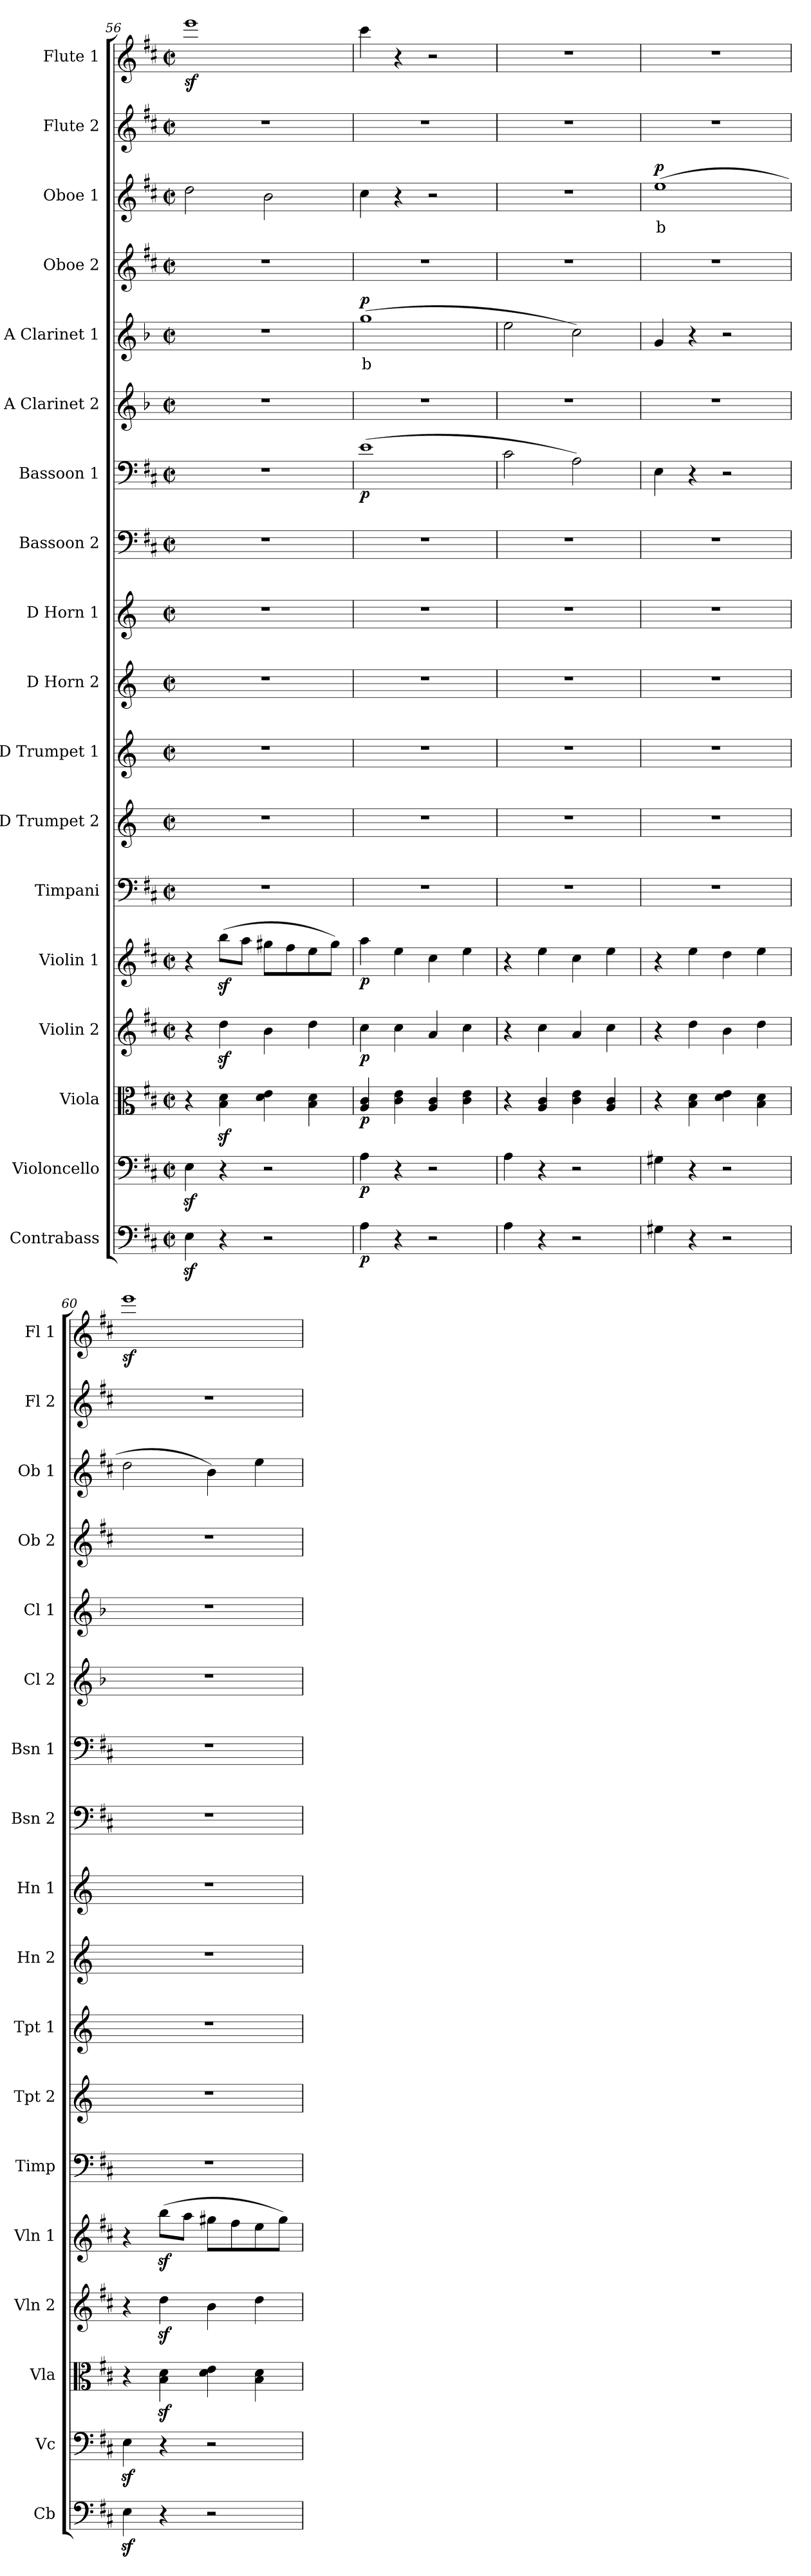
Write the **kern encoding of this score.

**kern	**dynam	**kern	**dynam	**kern	**dynam	**kern	**dynam	**kern	**dynam	**kern	**kern	**kern	**kern	**kern	**kern	**kern	**dynam	**kern	**kern	**text	**dynam	**kern	**kern	**text	**dynam	**kern	**kern
*part18	*part18	*part17	*part17	*part16	*part16	*part15	*part15	*part14	*part14	*part13	*part12	*part11	*part10	*part9	*part8	*part7	*part7	*part6	*part5	*part5	*part5	*part4	*part3	*part3	*part3	*part2	*part1
*staff18	*staff18	*staff17	*staff17	*staff16	*staff16	*staff15	*staff15	*staff14	*staff14	*staff13	*staff12	*staff11	*staff10	*staff9	*staff8	*staff7	*staff7	*staff6	*staff5	*staff5	*staff5	*staff4	*staff3	*staff3	*staff3	*staff2	*staff1
*I"Contrabass	*	*I"Violoncello	*	*I"Viola	*	*I"Violin 2	*	*I"Violin 1	*	*I"Timpani	*I"D Trumpet 2	*I"D Trumpet 1	*I"D Horn 2	*I"D Horn 1	*I"Bassoon 2	*I"Bassoon 1	*	*I"A Clarinet 2	*I"A Clarinet 1	*	*	*I"Oboe 2	*I"Oboe 1	*	*	*I"Flute 2	*I"Flute 1
*I'Cb	*	*I'Vc	*	*I'Vla	*	*I'Vln 2	*	*I'Vln 1	*	*I'Timp	*I'Tpt 2	*I'Tpt 1	*I'Hn 2	*I'Hn 1	*I'Bsn 2	*I'Bsn 1	*	*I'Cl 2	*I'Cl 1	*	*	*I'Ob 2	*I'Ob 1	*	*	*I'Fl 2	*I'Fl 1
!!LO:PB:g=z
*clefF4	*	*clefF4	*	*clefC3	*	*clefG2	*	*clefG2	*	*clefF4	*clefG2	*clefG2	*clefG2	*clefG2	*clefF4	*clefF4	*	*clefG2	*clefG2	*	*	*clefG2	*clefG2	*	*	*clefG2	*clefG2
*ITrd7c12	*	*	*	*	*	*	*	*	*	*	*ITrd-1c-2	*ITrd-1c-2	*ITrd6c10	*ITrd6c10	*	*	*	*ITrd2c3	*ITrd2c3	*	*	*	*	*	*	*	*
*k[f#c#]	*	*k[f#c#]	*	*k[f#c#]	*	*k[f#c#]	*	*k[f#c#]	*	*k[f#c#]	*k[f#c#]	*k[f#c#]	*k[f#c#]	*k[f#c#]	*k[f#c#]	*k[f#c#]	*	*k[f#c#]	*k[f#c#]	*	*	*k[f#c#]	*k[f#c#]	*	*	*k[f#c#]	*k[f#c#]
*M2/2	*	*M2/2	*	*M2/2	*	*M2/2	*	*M2/2	*	*M2/2	*M2/2	*M2/2	*M2/2	*M2/2	*M2/2	*M2/2	*	*M2/2	*M2/2	*	*	*M2/2	*M2/2	*	*	*M2/2	*M2/2
*met(c|)	*	*met(c|)	*	*met(c|)	*	*met(c|)	*	*met(c|)	*	*met(c|)	*met(c|)	*met(c|)	*met(c|)	*met(c|)	*met(c|)	*met(c|)	*	*met(c|)	*met(c|)	*	*	*met(c|)	*met(c|)	*	*	*met(c|)	*met(c|)
=56	=56	=56	=56	=56	=56	=56	=56	=56	=56	=56	=56	=56	=56	=56	=56	=56	=56	=56	=56	=56	=56	=56	=56	=56	=56	=56	=56
4EEz<\	.	4Ez<\	.	4r	.	4r	.	4r	.	1r	1r	1r	1r	1r	1r	1r	.	1r	1r	.	.	1r	2dd\	.	.	1r	1eeez<
4r	.	4r	.	4B\z< 4d\z<	.	4ddz<\	.	(8bbz<\L	.	.	.	.	.	.	.	.	.	.	.	.	.	.	.	.	.	.	.
.	.	.	.	.	.	.	.	8aa\J	.	.	.	.	.	.	.	.	.	.	.	.	.	.	.	.	.	.	.
2r	.	2r	.	4d\ 4e\	.	4b\	.	8gg#X\L	.	.	.	.	.	.	.	.	.	.	.	.	.	.	2b\	.	.	.	.
.	.	.	.	.	.	.	.	8ff#\	.	.	.	.	.	.	.	.	.	.	.	.	.	.	.	.	.	.	.
.	.	.	.	4B\ 4d\	.	4dd\	.	8ee\	.	.	.	.	.	.	.	.	.	.	.	.	.	.	.	.	.	.	.
.	.	.	.	.	.	.	.	8gg#\J)	.	.	.	.	.	.	.	.	.	.	.	.	.	.	.	.	.	.	.
=57	=57	=57	=57	=57	=57	=57	=57	=57	=57	=57	=57	=57	=57	=57	=57	=57	=57	=57	=57	=57	=57	=57	=57	=57	=57	=57	=57
!	!LO:DY:b	!	!LO:DY:b	!	!LO:DY:b	!	!LO:DY:b	!	!LO:DY:b	!	!	!	!	!	!	!	!LO:DY:b	!	!	!LO:LY:b:color=#FF0000	!LO:DY:b	!	!	!	!	!	!
4AA\	p	4A\	p	4A/ 4c#/	p	4cc#\	p	4aa\	p	1r	1r	1r	1r	1r	1r	(1e	p	1r	(1ee	b	p	1r	4cc#\	.	.	1r	4ccc#\
4r	.	4r	.	4c#\ 4e\	.	4cc#\	.	4ee\	.	.	.	.	.	.	.	.	.	.	.	.	.	.	4r	.	.	.	4r
2r	.	2r	.	4A/ 4c#/	.	4a/	.	4cc#\	.	.	.	.	.	.	.	.	.	.	.	.	.	.	2r	.	.	.	2r
.	.	.	.	4c#\ 4e\	.	4cc#\	.	4ee\	.	.	.	.	.	.	.	.	.	.	.	.	.	.	.	.	.	.	.
=58	=58	=58	=58	=58	=58	=58	=58	=58	=58	=58	=58	=58	=58	=58	=58	=58	=58	=58	=58	=58	=58	=58	=58	=58	=58	=58	=58
4AA\	.	4A\	.	4r	.	4r	.	4r	.	1r	1r	1r	1r	1r	1r	2c#\	.	1r	2cc#\	.	.	1r	1r	.	.	1r	1r
4r	.	4r	.	4A/ 4c#/	.	4cc#\	.	4ee\	.	.	.	.	.	.	.	.	.	.	.	.	.	.	.	.	.	.	.
2r	.	2r	.	4c#\ 4e\	.	4a/	.	4cc#\	.	.	.	.	.	.	.	2A\)	.	.	2a\)	.	.	.	.	.	.	.	.
.	.	.	.	4A/ 4c#/	.	4cc#\	.	4ee\	.	.	.	.	.	.	.	.	.	.	.	.	.	.	.	.	.	.	.
=59	=59	=59	=59	=59	=59	=59	=59	=59	=59	=59	=59	=59	=59	=59	=59	=59	=59	=59	=59	=59	=59	=59	=59	=59	=59	=59	=59
!	!	!	!	!	!	!	!	!	!	!	!	!	!	!	!	!	!	!	!	!	!	!	!	!LO:LY:b:color=#FF0000	!LO:DY:b	!	!
4GG#X\	.	4G#X\	.	4r	.	4r	.	4r	.	1r	1r	1r	1r	1r	1r	4E\	.	1r	4e/	.	.	1r	(1ee	b	p	1r	1r
4r	.	4r	.	4B\ 4d\	.	4dd\	.	4ee\	.	.	.	.	.	.	.	4r	.	.	4r	.	.	.	.	.	.	.	.
2r	.	2r	.	4d\ 4e\	.	4b\	.	4dd\	.	.	.	.	.	.	.	2r	.	.	2r	.	.	.	.	.	.	.	.
.	.	.	.	4B\ 4d\	.	4dd\	.	4ee\	.	.	.	.	.	.	.	.	.	.	.	.	.	.	.	.	.	.	.
=60	=60	=60	=60	=60	=60	=60	=60	=60	=60	=60	=60	=60	=60	=60	=60	=60	=60	=60	=60	=60	=60	=60	=60	=60	=60	=60	=60
4EEz<\	.	4Ez<\	.	4r	.	4r	.	4r	.	1r	1r	1r	1r	1r	1r	1r	.	1r	1r	.	.	1r	2dd\	.	.	1r	1eeez<
4r	.	4r	.	4B\z< 4d\z<	.	4ddz<\	.	(8bbz<\L	.	.	.	.	.	.	.	.	.	.	.	.	.	.	.	.	.	.	.
.	.	.	.	.	.	.	.	8aa\J	.	.	.	.	.	.	.	.	.	.	.	.	.	.	.	.	.	.	.
2r	.	2r	.	4d\ 4e\	.	4b\	.	8gg#X\L	.	.	.	.	.	.	.	.	.	.	.	.	.	.	4b\)	.	.	.	.
.	.	.	.	.	.	.	.	8ff#\	.	.	.	.	.	.	.	.	.	.	.	.	.	.	.	.	.	.	.
.	.	.	.	4B\ 4d\	.	4dd\	.	8ee\	.	.	.	.	.	.	.	.	.	.	.	.	.	.	4ee\	.	.	.	.
.	.	.	.	.	.	.	.	8gg#\J)	.	.	.	.	.	.	.	.	.	.	.	.	.	.	.	.	.	.	.
=	=	=	=	=	=	=	=	=	=	=	=	=	=	=	=	=	=	=	=	=	=	=	=	=	=	=	=
*-	*-	*-	*-	*-	*-	*-	*-	*-	*-	*-	*-	*-	*-	*-	*-	*-	*-	*-	*-	*-	*-	*-	*-	*-	*-	*-	*-
